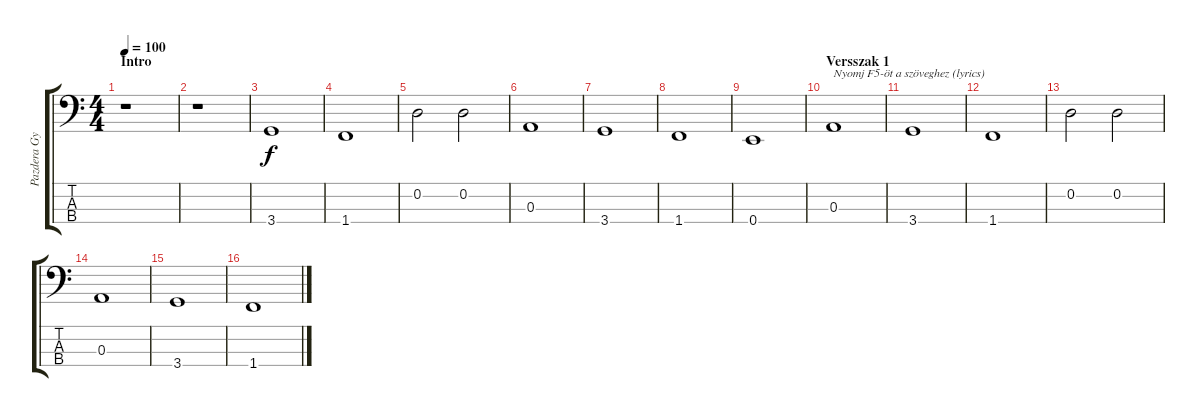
\track ("Pazdera György" "Pazdera Gy") {instrument electricbassfinger}
\staff {score tabs}
\tuning (G2 D2 A1 E1) {hide}
\ts (4 4)
\section ("" "Intro")
\tempo 100
\clef f4
\ks c
r.1{dy f instrument electricbassfinger} |
r.1 |
3.4.1 |
1.4.1 |
0.2.2 0.2.2 |
0.3.1 |
3.4.1 |
1.4.1 |
0.4.1 |
\section ("" "Versszak 1")
0.3.1{txt "Nyomj F5-öt a szöveghez (lyrics)"} |
3.4.1 |
1.4.1 |
0.2.2 0.2.2 |
0.3.1 |
3.4.1 |
1.4.1
